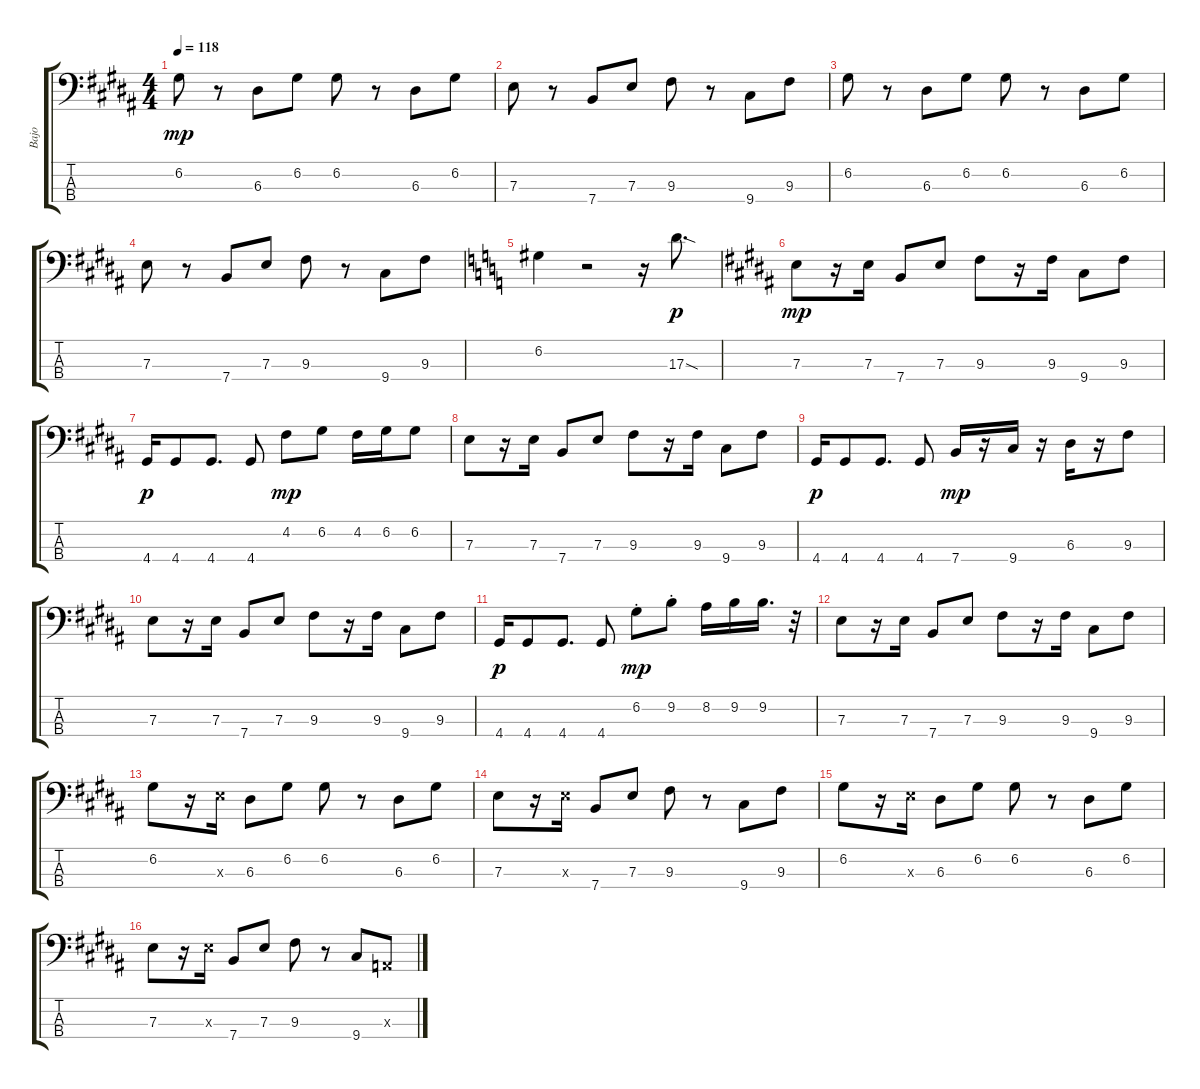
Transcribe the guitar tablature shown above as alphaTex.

\track ("Bajo" "Bajo") {instrument electricbassfinger}
\staff {score tabs}
\tuning (G2 D2 A1 E1) {hide}
\ts (4 4)
\tempo 118
\clef f4
\ks b
6.2.8{dy mp} r.8 6.3.8 6.2.8 6.2.8 r.8 6.3.8 6.2.8 |
7.3.8 r.8 7.4.8 7.3.8 9.3.8 r.8 9.4.8 9.3.8 |
6.2.8 r.8 6.3.8 6.2.8 6.2.8 r.8 6.3.8 6.2.8 |
7.3.8 r.8 7.4.8 7.3.8 9.3.8 r.8 9.4.8 9.3.8 |
\ks c
6.2.4 r.2 r.16 17.3{sod}.8{d dy p} |
\ks b
7.3.8{dy mp instrument synthbass2} r.16 7.3.16 7.4.8 7.3.8 9.3.8 r.16 9.3.16 9.4.8 9.3.8 |
4.4.16{dy p} 4.4.8 4.4.8{d} 4.4.8 4.2.8{dy mp} 6.2.8 4.2.16 6.2.16 6.2.8 |
7.3.8 r.16 7.3.16 7.4.8 7.3.8 9.3.8 r.16 9.3.16 9.4.8 9.3.8 |
4.4.16{dy p} 4.4.8 4.4.8{d} 4.4.8 7.4.16{dy mp} r.16 9.4.16 r.16 6.3.16 r.16 9.3.8 |
7.3.8 r.16 7.3.16 7.4.8 7.3.8 9.3.8 r.16 9.3.16 9.4.8 9.3.8 |
4.4.16{dy p} 4.4.8 4.4.8{d} 4.4.8 6.2{st}.8{dy mp} 9.2{st}.8 8.2.16 9.2.16 9.2.16{d} r.32 |
7.3.8 r.16 7.3.16 7.4.8 7.3.8 9.3.8 r.16 9.3.16 9.4.8 9.3.8 |
6.2.8 r.16 7.3{x}.16 6.3.8 6.2.8 6.2.8 r.8 6.3.8 6.2.8 |
7.3.8 r.16 7.3{x}.16 7.4.8 7.3.8 9.3.8 r.8 9.4.8 9.3.8 |
6.2.8 r.16 7.3{x}.16 6.3.8 6.2.8 6.2.8 r.8 6.3.8 6.2.8 |
7.3.8 r.16 7.3{x}.16 7.4.8 7.3.8 9.3.8 r.8 9.4.8 0.3{x}.8
